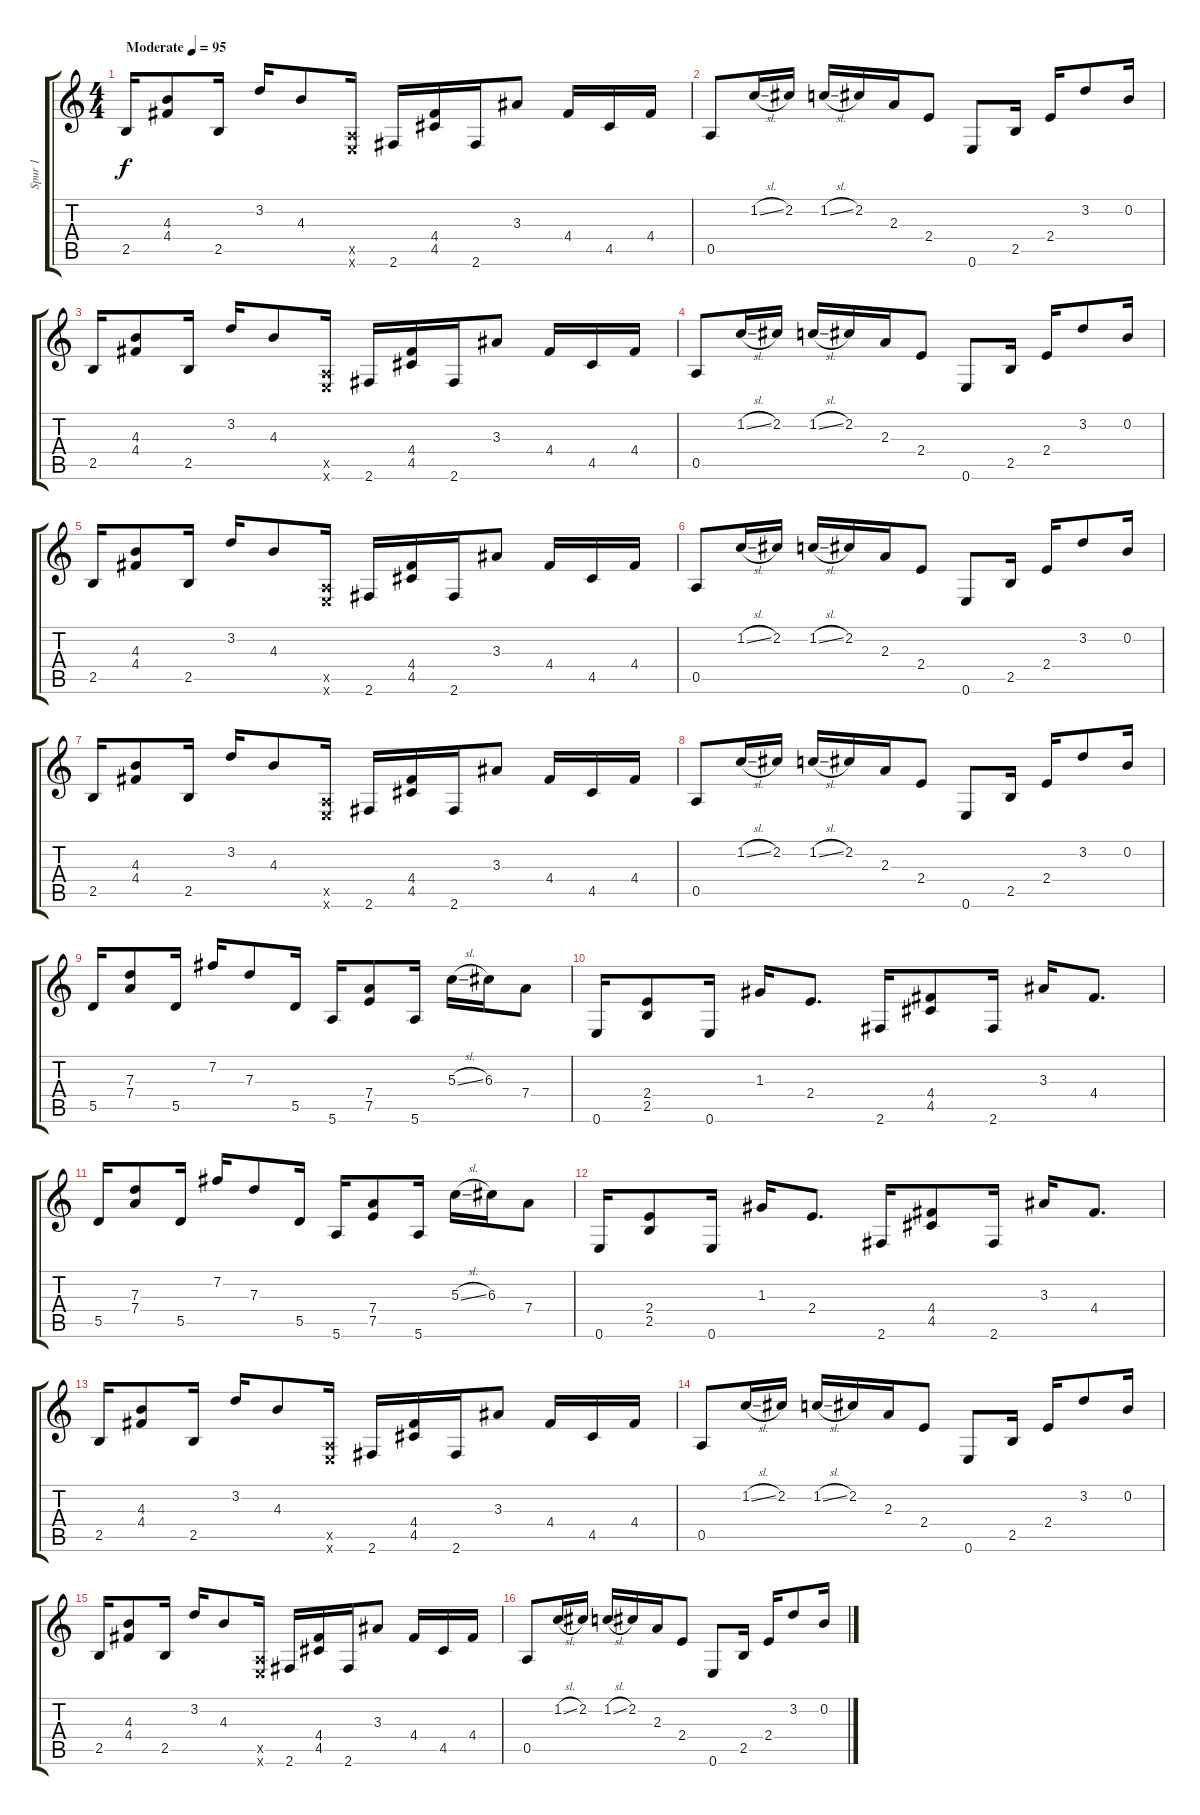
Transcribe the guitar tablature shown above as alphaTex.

\track ("Spur 1" "Spur 1") {instrument electricguitarclean}
\staff {score tabs}
\tuning (E4 B3 G3 D3 A2 E2) {hide}
\ts (4 4)
\tempo (95 "Moderate")
\clef g2
\ks c
2.5.16{dy f instrument electricguitarclean} (4.3 4.4).8 2.5.16 3.2.16 4.3.8 (0.5{x} 0.6{x}).16 2.6.16 (4.4 4.5).16 2.6.16 3.3.8 4.4.16 4.5.16 4.4.16 |
0.5.8 1.2{sl}.16 2.2.16 1.2{sl}.16 2.2.16 2.3.16 2.4.8 0.6.8 2.5.16 2.4.16 3.2.8 0.2.16 |
2.5.16 (4.3 4.4).8 2.5.16 3.2.16 4.3.8 (0.5{x} 0.6{x}).16 2.6.16 (4.4 4.5).16 2.6.16 3.3.8 4.4.16 4.5.16 4.4.16 |
0.5.8 1.2{sl}.16 2.2.16 1.2{sl}.16 2.2.16 2.3.16 2.4.8 0.6.8 2.5.16 2.4.16 3.2.8 0.2.16 |
2.5.16 (4.3 4.4).8 2.5.16 3.2.16 4.3.8 (0.5{x} 0.6{x}).16 2.6.16 (4.4 4.5).16 2.6.16 3.3.8 4.4.16 4.5.16 4.4.16 |
0.5.8 1.2{sl}.16 2.2.16 1.2{sl}.16 2.2.16 2.3.16 2.4.8 0.6.8 2.5.16 2.4.16 3.2.8 0.2.16 |
2.5.16 (4.3 4.4).8 2.5.16 3.2.16 4.3.8 (0.5{x} 0.6{x}).16 2.6.16 (4.4 4.5).16 2.6.16 3.3.8 4.4.16 4.5.16 4.4.16 |
0.5.8 1.2{sl}.16 2.2.16 1.2{sl}.16 2.2.16 2.3.16 2.4.8 0.6.8 2.5.16 2.4.16 3.2.8 0.2.16 |
5.5.16 (7.3 7.4).8 5.5.16 7.2.16 7.3.8 5.5.16 5.6.16 (7.4 7.5).8 5.6.16 5.3{sl}.16 6.3.16 7.4.8 |
0.6.16 (2.4 2.5).8 0.6.16 1.3.16 2.4.8{d} 2.6.16 (4.4 4.5).8 2.6.16 3.3.16 4.4.8{d} |
5.5.16 (7.3 7.4).8 5.5.16 7.2.16 7.3.8 5.5.16 5.6.16 (7.4 7.5).8 5.6.16 5.3{sl}.16 6.3.16 7.4.8 |
0.6.16 (2.4 2.5).8 0.6.16 1.3.16 2.4.8{d} 2.6.16 (4.4 4.5).8 2.6.16 3.3.16 4.4.8{d} |
2.5.16 (4.3 4.4).8 2.5.16 3.2.16 4.3.8 (0.5{x} 0.6{x}).16 2.6.16 (4.4 4.5).16 2.6.16 3.3.8 4.4.16 4.5.16 4.4.16 |
0.5.8 1.2{sl}.16 2.2.16 1.2{sl}.16 2.2.16 2.3.16 2.4.8 0.6.8 2.5.16 2.4.16 3.2.8 0.2.16 |
2.5.16 (4.3 4.4).8 2.5.16 3.2.16 4.3.8 (0.5{x} 0.6{x}).16 2.6.16 (4.4 4.5).16 2.6.16 3.3.8 4.4.16 4.5.16 4.4.16 |
0.5.8 1.2{sl}.16 2.2.16 1.2{sl}.16 2.2.16 2.3.16 2.4.8 0.6.8 2.5.16 2.4.16 3.2.8 0.2.16
